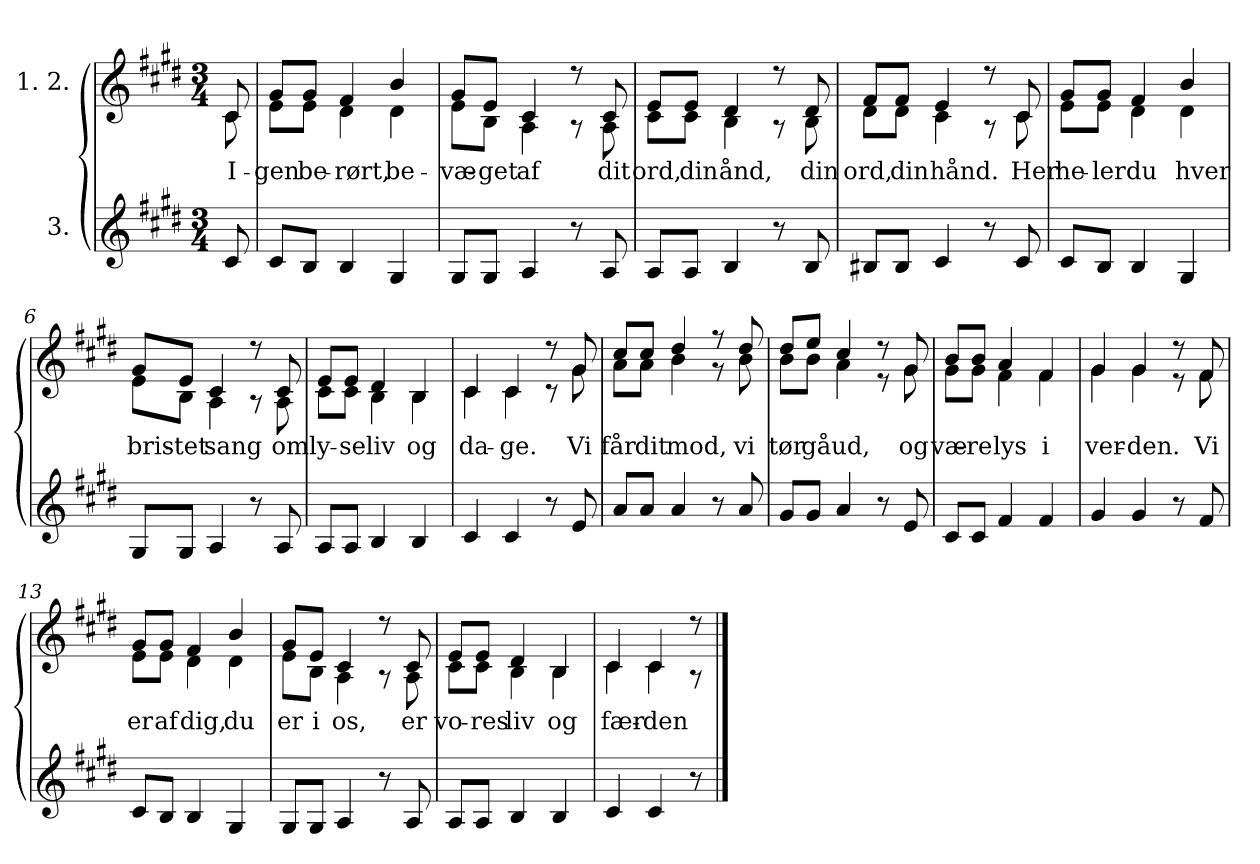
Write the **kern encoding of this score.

**kern	**kern	**text
*part2	*part1	*part1
*staff2	*staff1	*staff1
*I"3.	*I"1. 2.	*
*clefG2	*clefG2	*
*k[f#c#g#d#]	*k[f#c#g#d#]	*
*M3/4	*M3/4	*
=	=	=
!	!	!LO:LY:b
*	*^	*
8c#/	8c#/	8c#\	I-
=1	=1	=1	=1
!	!	!	!LO:LY:b
8c#/L	8g#/L	8e\L	-gen
!	!	!	!LO:LY:b
8B/J	8g#/J	8e\J	be-
!	!	!	!LO:LY:b
4B/	4f#/	4d#\	-rørt,
!	!	!	!LO:LY:b
4G#/	4b/	4d#\	be-
=2	=2	=2	=2
!	!	!	!LO:LY:b
8G#/L	8g#/L	8e\L	-væ-
!	!	!	!LO:LY:b
8G#/J	8e/J	8B\J	-get
!	!	!	!LO:LY:b
4A/	4c#/	4A\	af
8r	8r	8r	.
!	!	!	!LO:LY:b
8A/	8c#/	8A\	dit
=3	=3	=3	=3
!	!	!	!LO:LY:b
8A/L	8e/L	8c#\L	ord,
!	!	!	!LO:LY:b
8A/J	8e/J	8c#\J	din
!	!	!	!LO:LY:b
4B/	4d#/	4B\	ånd,
8r	8r	8r	.
!	!	!	!LO:LY:b
8B/	8d#/	8B\	din
=4	=4	=4	=4
!	!	!	!LO:LY:b
8B#X/L	8f#/L	8d#\L	ord,
!	!	!	!LO:LY:b
8B#/J	8f#/J	8d#\J	din
!	!	!	!LO:LY:b
4c#/	4e/	4c#\	hånd.
8r	8r	8r	.
!	!	!	!LO:LY:b
8c#/	8c#/	8c#\	Her
!!LO:LB:g=z	!!
=5	=5	=5	=5
!	!	!	!LO:LY:b
8c#/L	8g#/L	8e\L	he-
!	!	!	!LO:LY:b
8B/J	8g#/J	8e\J	-ler
!	!	!	!LO:LY:b
4B/	4f#/	4d#\	du
!	!	!	!LO:LY:b
4G#/	4b/	4d#\	hver
=6	=6	=6	=6
!	!	!	!LO:LY:b
8G#/L	8g#/L	8e\L	bris-
!	!	!	!LO:LY:b
8G#/J	8e/J	8B\J	-tet
!	!	!	!LO:LY:b
4A/	4c#/	4A\	sang
8r	8r	8r	.
!	!	!	!LO:LY:b
8A/	8c#/	8A\	om
=7	=7	=7	=7
!	!	!	!LO:LY:b
8A/L	8e/L	8c#\L	ly-
!	!	!	!LO:LY:b
8A/J	8e/J	8c#\J	-se
!	!	!	!LO:LY:b
4B/	4d#/	4B\	liv
!	!	!	!LO:LY:b
4B/	4B/	4B\	og
=8	=8	=8	=8
!	!	!	!LO:LY:b
4c#/	4c#/	4c#\	da-
!	!	!	!LO:LY:b
4c#/	4c#/	4c#\	-ge.
8r	8r	8r	.
!	!	!	!LO:LY:b
8e/	8g#/	8g#\	Vi
=9	=9	=9	=9
!	!	!	!LO:LY:b
8a/L	8cc#/L	8a\L	får
!	!	!	!LO:LY:b
8a/J	8cc#/J	8a\J	dit
!	!	!	!LO:LY:b
4a/	4dd#/	4b\	mod,
8r	8r	8r	.
!	!	!	!LO:LY:b
8a/	8dd#/	8b\	vi
!!LO:LB:g=z	!!
=10	=10	=10	=10
!	!	!	!LO:LY:b
8g#/L	8dd#/L	8b\L	tør
!	!	!	!LO:LY:b
8g#/J	8ee/J	8b\J	gå
!	!	!	!LO:LY:b
4a/	4cc#/	4a\	ud,
8r	8r	8r	.
!	!	!	!LO:LY:b
8e/	8g#/	8g#\	og
=11	=11	=11	=11
!	!	!	!LO:LY:b
8c#/L	8b/L	8g#\L	væ-
!	!	!	!LO:LY:b
8c#/J	8b/J	8g#\J	-re
!	!	!	!LO:LY:b
4f#/	4a/	4f#\	lys
!	!	!	!LO:LY:b
4f#/	4f#/	4f#\	i
=12	=12	=12	=12
!	!	!	!LO:LY:b
4g#/	4g#/	4g#\	ver-
!	!	!	!LO:LY:b
4g#/	4g#/	4g#\	-den.
8r	8r	8r	.
!	!	!	!LO:LY:b
8f#/	8f#/	8f#\	Vi
=13	=13	=13	=13
!	!	!	!LO:LY:b
8c#/L	8g#/L	8e\L	er
!	!	!	!LO:LY:b
8B/J	8g#/J	8e\J	af
!	!	!	!LO:LY:b
4B/	4f#/	4d#\	dig,
!	!	!	!LO:LY:b
4G#/	4b/	4d#\	du
=14	=14	=14	=14
!	!	!	!LO:LY:b
8G#/L	8g#/L	8e\L	er
!	!	!	!LO:LY:b
8G#/J	8e/J	8B\J	i
!	!	!	!LO:LY:b
4A/	4c#/	4A\	os,
8r	8r	8r	.
!	!	!	!LO:LY:b
8A/	8c#/	8A\	er
!!LO:LB:g=z	!!
=15	=15	=15	=15
!	!	!	!LO:LY:b
8A/L	8e/L	8c#\L	vo-
!	!	!	!LO:LY:b
8A/J	8e/J	8c#\J	-res
!	!	!	!LO:LY:b
4B/	4d#/	4B\	liv
!	!	!	!LO:LY:b
4B/	4B/	4B\	og
=16	=16	=16	=16
!	!	!	!LO:LY:b
4c#/	4c#/	4c#\	fær-
!	!	!	!LO:LY:b
4c#/	4c#/	4c#\	-den
8r	8r	8r	.
*	*v	*v	*
==	==	==
*-	*-	*-
